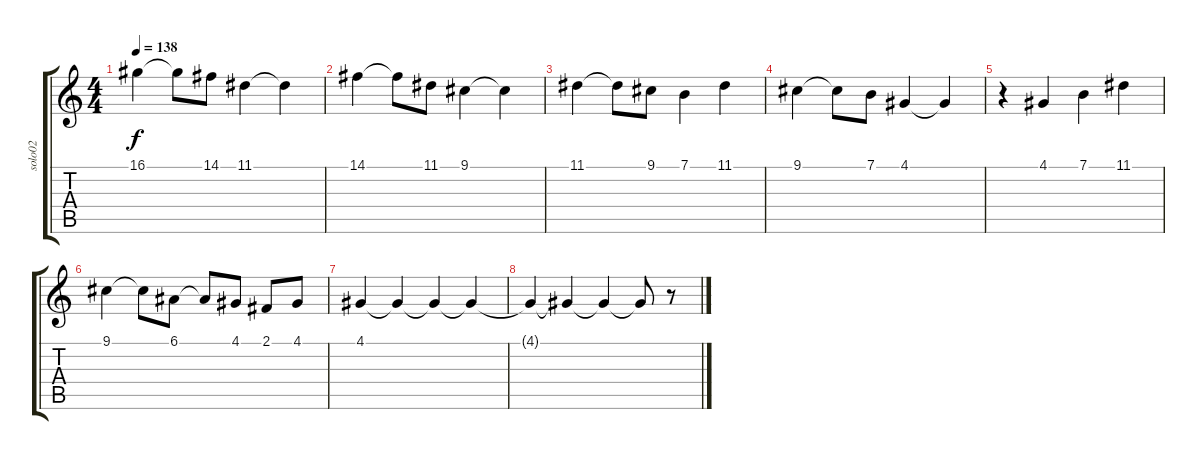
\track ("solo02" "solo02") {instrument synthstrings1}
\staff {score tabs}
\tuning (E4 B3 G3 D3 A2 E2) {hide}
\ts (4 4)
\tempo 138
\clef g2
\ks c
16.1.4{dy f} 16.1{t}.8 14.1.8 11.1.4 11.1{t}.4 |
14.1.4 14.1{t}.8 11.1.8 9.1.4 9.1{t}.4 |
11.1.4 11.1{t}.8 9.1.8 7.1.4 11.1.4 |
9.1.4 9.1{t}.8 7.1.8 4.1.4 4.1{t}.4 |
r.4 4.1.4 7.1.4 11.1.4 |
9.1.4 9.1{t}.8 6.1.8 6.1{t}.8 4.1.8 2.1.8 4.1.8 |
4.1.4 4.1{t}.4 4.1{t}.4 4.1{t}.4 |
4.1{t}.4 4.1{t}.4 4.1{t}.4 4.1{t}.8 r.8
